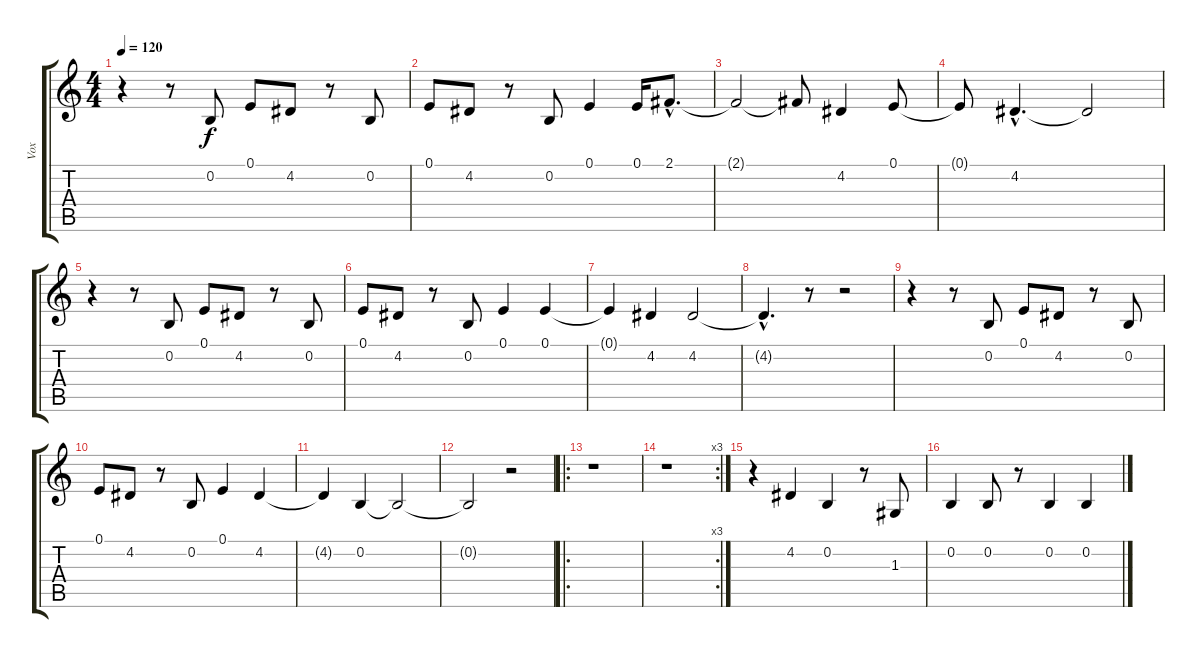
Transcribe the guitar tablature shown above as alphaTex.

\track ("Vox" "Vox") {instrument drawbarorgan}
\staff {score tabs}
\tuning (E4 B3 G3 D3 A2 E2) {hide}
\ts (4 4)
\tempo 120
\clef g2
\ks c
r.4{dy f} r.8 0.2.8 0.1.8 4.2.8 r.8 0.2.8 |
0.1.8 4.2.8 r.8 0.2.8 0.1.4 0.1.16 2.1{hac}.8{d} |
2.1{t}.2 2.1{t}.8 4.2.4 0.1.8 |
0.1{t}.8 4.2{hac}.4{d} 4.2{t}.2 |
r.4 r.8 0.2.8 0.1.8 4.2.8 r.8 0.2.8 |
0.1.8 4.2.8 r.8 0.2.8 0.1.4 0.1.4 |
0.1{t}.4 4.2.4 4.2.2 |
4.2{hac t}.4{d} r.8 r.2 |
r.4 r.8 0.2.8 0.1.8 4.2.8 r.8 0.2.8 |
0.1.8 4.2.8 r.8 0.2.8 0.1.4 4.2.4 |
4.2{t}.4 0.2.4 0.2{t}.2 |
0.2{t}.2 r.2 |
\ro
r.1 |
\rc 3
r.1 |
r.4 4.2.4 0.2.4 r.8 1.3.8 |
0.2.4 0.2.8 r.8 0.2.4 0.2.4
